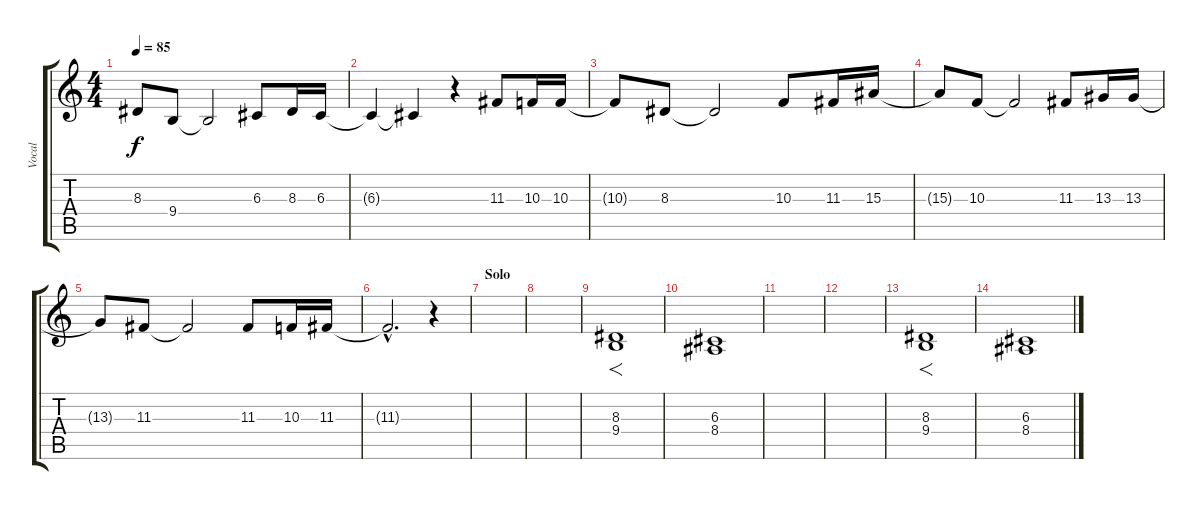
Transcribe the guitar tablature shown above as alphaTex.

\track ("Vocal" "Vocal") {instrument choiraahs}
\staff {score tabs}
\tuning (E4 B3 G3 D3 A2 E2) {hide}
\ts (4 4)
\tempo 85
\clef g2
\ks c
8.3{t}.8{dy f} 9.4.8 9.4{t}.2 6.3.8 8.3.16 6.3.16 |
6.3{t}.4 6.3{t}.4 r.4 11.3.8 10.3.16 10.3.16 |
10.3{t}.8 8.3.8 8.3{t}.2 10.3.8 11.3.16 15.3.16 |
15.3{t}.8 10.3.8 10.3{t}.2 11.3.8 13.3.16 13.3.16 |
13.3{t}.8 11.3.8 11.3{t}.2 11.3.8 10.3.16 11.3.16 |
11.3{hac t}.2{d} r.4 |
\section ("" "Solo")
|
|
(8.3 9.4).1{f} |
(6.3 8.4).1 |
|
|
(8.3 9.4).1{f} |
(6.3 8.4).1
